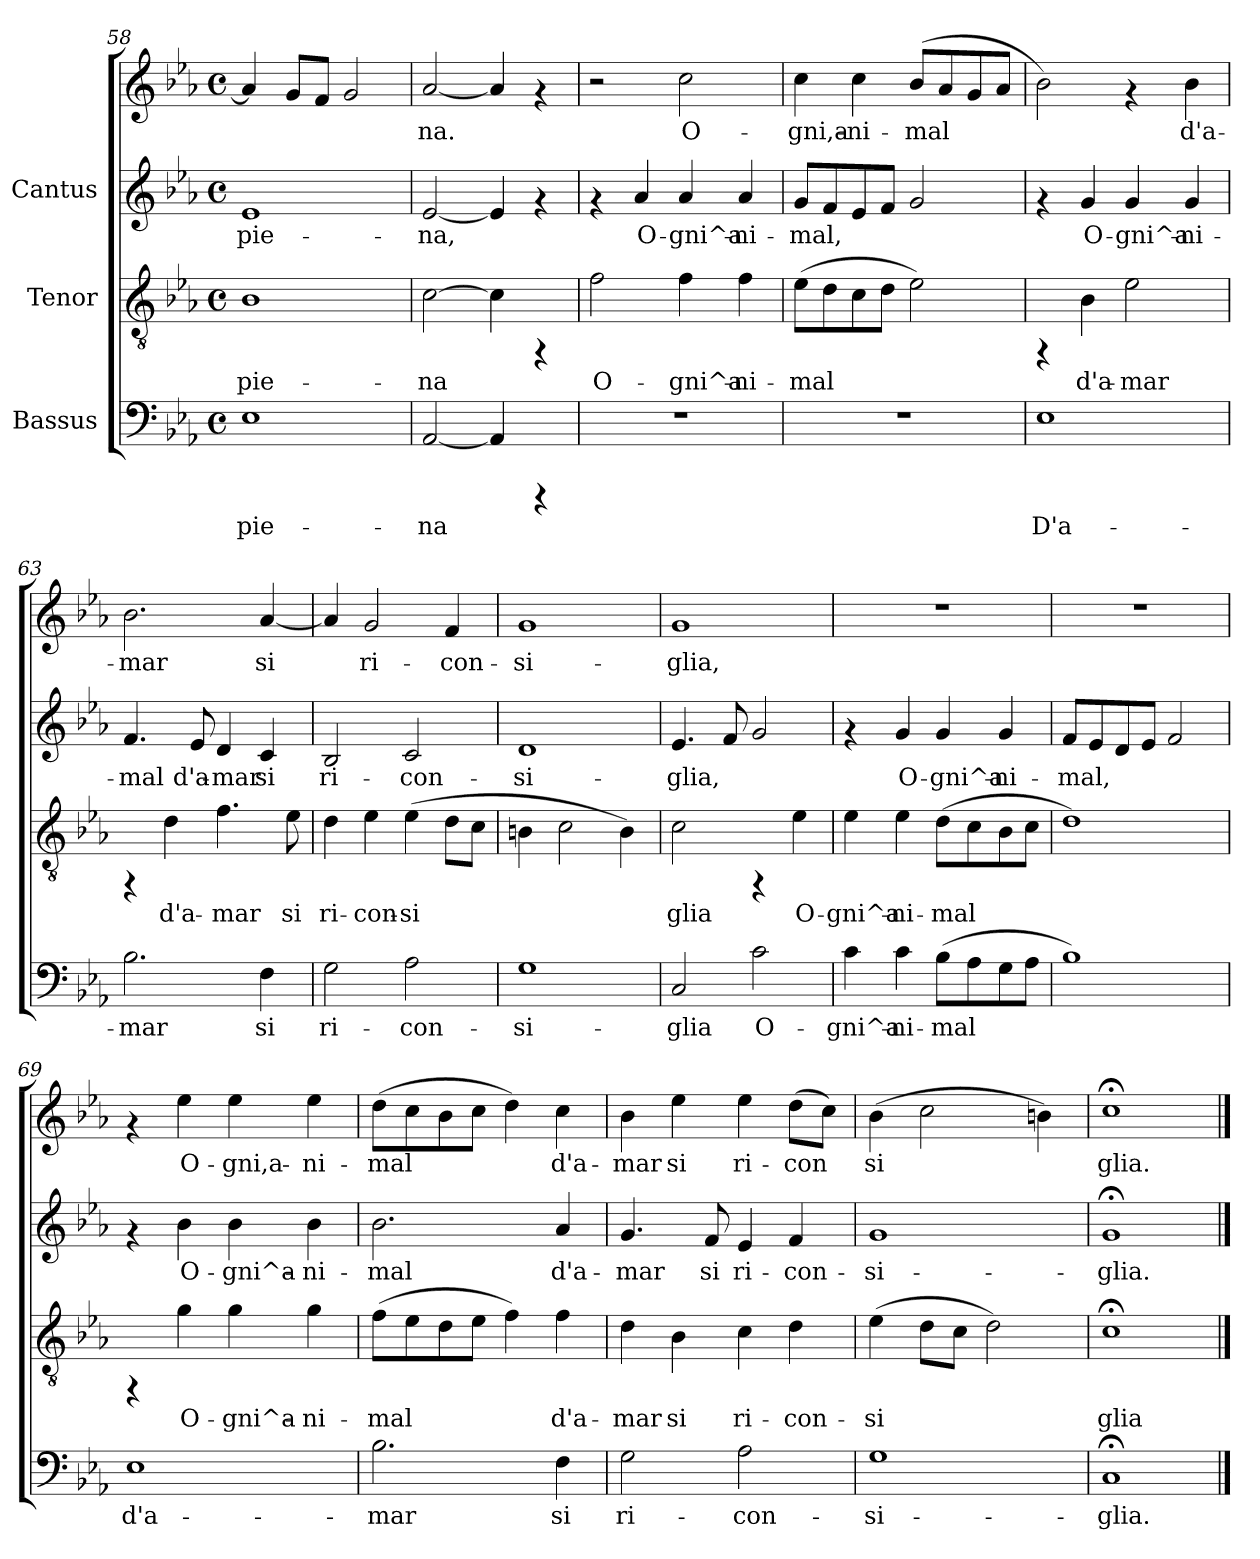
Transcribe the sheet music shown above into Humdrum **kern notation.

**kern	**text	**kern	**text	**kern	**text	**kern	**text
*part3	*part3	*part2	*part2	*part1	*part1	*part1	*part1
*staff4	*staff4	*staff3	*staff3	*staff2	*staff2	*staff1	*staff1
*I"Bassus	*	*I"Tenor	*	*I"Cantus	*	*	*
*clefF4	*	*clefGv2	*	*clefG2	*	*clefG2	*
*k[b-e-a-]	*	*k[b-e-a-]	*	*k[b-e-a-]	*	*k[b-e-a-]	*
*E-:	*	*E-:	*	*E-:	*	*E-:	*
*M4/4	*	*M4/4	*	*M4/4	*	*M4/4	*
*met(c)	*	*met(c)	*	*met(c)	*	*met(c)	*
=58	=58	=58	=58	=58	=58	=58	=58
!	!LO:LY:b:cj	!	!LO:LY:b:cj	!	!LO:LY:b:cj	!	!
1E-	pie-	1B-	pie-	1e-	pie-	4a-/]	.
.	.	.	.	.	.	8g/L	.
.	.	.	.	.	.	8f/J	.
.	.	.	.	.	.	2g/	.
=59	=59	=59	=59	=59	=59	=59	=59
!	!LO:LY:b:cj	!	!LO:LY:b:cj	!	!LO:LY:b:cj	!	!LO:LY:b:cj
[<2AA-/	-na	[>2c\	-na	[<2e-/	na,	[<2a-/	-na.
!	!LO:LY:b:cj	!	!LO:LY:b:cj	!	!LO:LY:b:cj	!	!LO:LY:b:cj
4AA-/]	.	4c\]	.	4e-/]	.	4a-/]	.
4rCCC	.	4rFF	.	4rf	.	4rf	.
=60	=60	=60	=60	=60	=60	=60	=60
!	!	!	!LO:LY:b:cj	!	!	!	!
1r	.	2f\	O-	4rf	.	2r	.
!	!	!	!	!	!LO:LY:b:cj	!	!
.	.	.	.	4a-/	-O-	.	.
!	!	!	!LO:LY:b:cj	!	!LO:LY:b:cj	!	!LO:LY:b:cj
.	.	4f\	-gni^a-	4a-/	-gni^a-	2cc\	O-
!	!	!	!LO:LY:b:cj	!	!LO:LY:b:cj	!	!
.	.	4f\	-ni-	4a-/	-ni-	.	.
=61	=61	=61	=61	=61	=61	=61	=61
!	!	!	!LO:LY:b:cj	!	!LO:LY:b:cj	!	!LO:LY:b:cj
1r	.	(>8e-\L	-mal	8g/L	mal,	4cc\	-gni,a-
!	!	!	!LO:LY:b:cj	!	!LO:LY:b:cj	!	!
.	.	8d\	.	8f/	.	.	.
!	!	!	!LO:LY:b:cj	!	!LO:LY:b:cj	!	!LO:LY:b:cj
.	.	8c\	.	8e-/	.	4cc\	-ni-
!	!	!	!LO:LY:b:cj	!	!LO:LY:b:cj	!	!
.	.	8d\J	.	8f/J	.	.	.
!	!	!	!LO:LY:b:cj	!	!LO:LY:b:cj	!	!LO:LY:b:cj
.	.	2e-\)	.	2g/	.	(>8b-/L	-mal
!	!	!	!	!	!	!	!LO:LY:b:cj
.	.	.	.	.	.	8a-/	.
!	!	!	!	!	!	!	!LO:LY:b:cj
.	.	.	.	.	.	8g/	.
!	!	!	!	!	!	!	!LO:LY:b:cj
.	.	.	.	.	.	8a-/J	.
!!LO:PB:g=z
=62	=62	=62	=62	=62	=62	=62	=62
!	!LO:LY:b:cj	!	!	!	!	!	!LO:LY:b:cj
1E-	D'a-	4rFF	.	4rf	.	2b-\)	.
!	!	!	!LO:LY:b:cj	!	!LO:LY:b:cj	!	!
.	.	4B-\	d'a-	4g/	-O-	.	.
!	!	!	!LO:LY:b:cj	!	!LO:LY:b:cj	!	!
.	.	2e-\	-mar	4g/	-gni^a-	4rf	.
!	!	!	!	!	!LO:LY:b:cj	!	!LO:LY:b:cj
.	.	.	.	4g/	-ni-	4b-\	d'a-
=63	=63	=63	=63	=63	=63	=63	=63
!	!LO:LY:b:cj	!	!	!	!LO:LY:b:cj	!	!LO:LY:b:cj
2.B-\	-mar	4rFF	.	4.f/	mal	2.b-\	-mar
!	!	!	!LO:LY:b:cj	!	!	!	!
.	.	4d\	d'a-	.	.	.	.
!	!	!	!	!	!LO:LY:b:cj	!	!
.	.	.	.	8e-/	d'a-	.	.
!	!	!	!LO:LY:b:cj	!	!LO:LY:b:cj	!	!
.	.	4.f\	-mar	4d/	-mar	.	.
!	!LO:LY:b:cj	!	!	!	!LO:LY:b:cj	!	!LO:LY:b:cj
4F\	si	.	.	4c/	si	[<4a-/	si
!	!	!	!LO:LY:b:cj	!	!	!	!
.	.	8e-\	si	.	.	.	.
=64	=64	=64	=64	=64	=64	=64	=64
!	!LO:LY:b:cj	!	!LO:LY:b:cj	!	!LO:LY:b:cj	!	!LO:LY:b:cj
2G\	ri-	4d\	ri-	2B-/	-ri-	4a-/]	.
!	!	!	!LO:LY:b:cj	!	!	!	!LO:LY:b:cj
.	.	4e-\	-con-	.	.	2g/	ri-
!	!LO:LY:b:cj	!	!LO:LY:b:cj	!	!LO:LY:b:cj	!	!
2A-\	-con-	(>4e-\	-si-	2c/	-con-	.	.
!	!	!	!LO:LY:b:cj	!	!	!	!LO:LY:b:cj
.	.	8d\L	--	.	.	4f/	-con-
!	!	!	!LO:LY:b:cj	!	!	!	!
.	.	8c\J	--	.	.	.	.
=65	=65	=65	=65	=65	=65	=65	=65
!	!LO:LY:b:cj	!	!	!	!LO:LY:b:cj	!	!LO:LY:b:cj
1G	-si-	4Bn\	.	1d	-si-	1g	-si-
.	.	2c\	.	.	.	.	.
.	.	4B\)	.	.	.	.	.
=66	=66	=66	=66	=66	=66	=66	=66
!	!LO:LY:b:cj	!	!LO:LY:b:cj	!	!LO:LY:b:cj	!	!LO:LY:b:cj
2C/	-glia	2c\	-glia	4.e-/	glia,	1g	-glia,
!	!	!	!	!	!LO:LY:b:cj	!	!
.	.	.	.	8f/	.	.	.
!	!LO:LY:b:cj	!	!	!	!LO:LY:b:cj	!	!
2c\	O-	4rFF	.	2g/	.	.	.
!	!	!	!LO:LY:b:cj	!	!	!	!
.	.	4e-\	O-	.	.	.	.
!!LO:LB:g=z
=67	=67	=67	=67	=67	=67	=67	=67
!	!LO:LY:b:cj	!	!LO:LY:b:cj	!	!	!	!
4c\	-gni^a-	4e-\	-gni^a-	4rf	.	1r	.
!	!LO:LY:b:cj	!	!LO:LY:b:cj	!	!LO:LY:b:cj	!	!
4c\	-ni-	4e-\	-ni-	4g/	O-	.	.
!	!LO:LY:b:cj	!	!LO:LY:b:cj	!	!LO:LY:b:cj	!	!
(>8B-\L	-mal	(>8d\L	-mal	4g/	-gni^a-	.	.
!	!LO:LY:b:cj	!	!LO:LY:b:cj	!	!	!	!
8A-\	.	8c\	.	.	.	.	.
!	!LO:LY:b:cj	!	!LO:LY:b:cj	!	!LO:LY:b:cj	!	!
8G\	.	8B-\	.	4g/	-ni-	.	.
!	!LO:LY:b:cj	!	!LO:LY:b:cj	!	!	!	!
8A-\J	.	8c\J	.	.	.	.	.
=68	=68	=68	=68	=68	=68	=68	=68
!	!	!	!	!	!LO:LY:b:cj	!	!
1B-)	.	1d)	.	8f/L	-mal,	1r	.
!	!	!	!	!	!LO:LY:b:cj	!	!
.	.	.	.	8e-/	.	.	.
!	!	!	!	!	!LO:LY:b:cj	!	!
.	.	.	.	8d/	.	.	.
!	!	!	!	!	!LO:LY:b:cj	!	!
.	.	.	.	8e-/J	.	.	.
!	!	!	!	!	!LO:LY:b:cj	!	!
.	.	.	.	2f/	.	.	.
=69	=69	=69	=69	=69	=69	=69	=69
!	!LO:LY:b:cj	!	!	!	!	!	!
1E-	d'a-	4rFF	.	4rf	.	4rf	.
!	!	!	!LO:LY:b:cj	!	!LO:LY:b:cj	!	!LO:LY:b:cj
.	.	4g\	O-	4b-\	-O-	4ee-\	O-
!	!	!	!LO:LY:b:cj	!	!LO:LY:b:cj	!	!LO:LY:b:cj
.	.	4g\	-gni^a-	4b-\	-gni^a-	4ee-\	-gni,a-
!	!	!	!LO:LY:b:cj	!	!LO:LY:b:cj	!	!LO:LY:b:cj
.	.	4g\	-ni-	4b-\	-ni-	4ee-\	-ni-
=70	=70	=70	=70	=70	=70	=70	=70
!	!LO:LY:b:cj	!	!LO:LY:b:cj	!	!LO:LY:b:cj	!	!LO:LY:b:cj
2.B-\	-mar	(>8f\L	-mal	2.b-\	-mal	(>8dd\L	-mal
!	!	!	!LO:LY:b:cj	!	!	!	!LO:LY:b:cj
.	.	8e-\	.	.	.	8cc\	.
!	!	!	!LO:LY:b:cj	!	!	!	!LO:LY:b:cj
.	.	8d\	.	.	.	8b-\	.
!	!	!	!LO:LY:b:cj	!	!	!	!LO:LY:b:cj
.	.	8e-\J	.	.	.	8cc\J	.
!	!	!	!LO:LY:b:cj	!	!	!	!LO:LY:b:cj
.	.	4f\)	.	.	.	4dd\)	.
!	!LO:LY:b:cj	!	!LO:LY:b:cj	!	!LO:LY:b:cj	!	!LO:LY:b:cj
4F\	si	4f\	d'a-	4a-/	d'a-	4cc\	d'a-
!!LO:LB:g=z
=71	=71	=71	=71	=71	=71	=71	=71
!	!LO:LY:b:cj	!	!LO:LY:b:cj	!	!LO:LY:b:cj	!	!LO:LY:b:cj
2G\	ri-	4d\	-mar	4.g/	-mar	4b-\	-mar
!	!	!	!LO:LY:b:cj	!	!	!	!LO:LY:b:cj
.	.	4B-\	si	.	.	4ee-\	si
!	!	!	!	!	!LO:LY:b:cj	!	!
.	.	.	.	8f/	si	.	.
!	!LO:LY:b:cj	!	!LO:LY:b:cj	!	!LO:LY:b:cj	!	!LO:LY:b:cj
2A-\	-con-	4c\	ri-	4e-/	ri-	4ee-\	ri-
!	!	!	!LO:LY:b:cj	!	!LO:LY:b:cj	!	!LO:LY:b:cj
.	.	4d\	-con-	4f/	-con-	(>8dd\L	-con-
!	!	!	!	!	!	!	!LO:LY:b:cj
.	.	.	.	.	.	8cc\J)	--
=72	=72	=72	=72	=72	=72	=72	=72
!	!LO:LY:b:cj	!	!LO:LY:b:cj	!	!LO:LY:b:cj	!	!LO:LY:b:cj
1G	-si-	(>4e-\	-si-	1g	-si-	(>4b-\	-si-
!	!	!	!LO:LY:b:cj	!	!	!	!LO:LY:b:cj
.	.	8d\L	--	.	.	2cc\	--
!	!	!	!LO:LY:b:cj	!	!	!	!
.	.	8c\J	--	.	.	.	.
!	!	!	!LO:LY:b:cj	!	!	!	!
.	.	2d\)	--	.	.	.	.
!	!	!	!	!	!	!	!LO:LY:b:cj
.	.	.	.	.	.	4bn\)	--
=73	=73	=73	=73	=73	=73	=73	=73
!	!LO:LY:b:cj	!	!LO:LY:b:cj	!	!LO:LY:b:cj	!	!LO:LY:b:cj
1C;<	-glia.	1c;<	-glia	1g;<	glia.	1cc;<	-glia.
==	==	==	==	==	==	==	==
*-	*-	*-	*-	*-	*-	*-	*-
